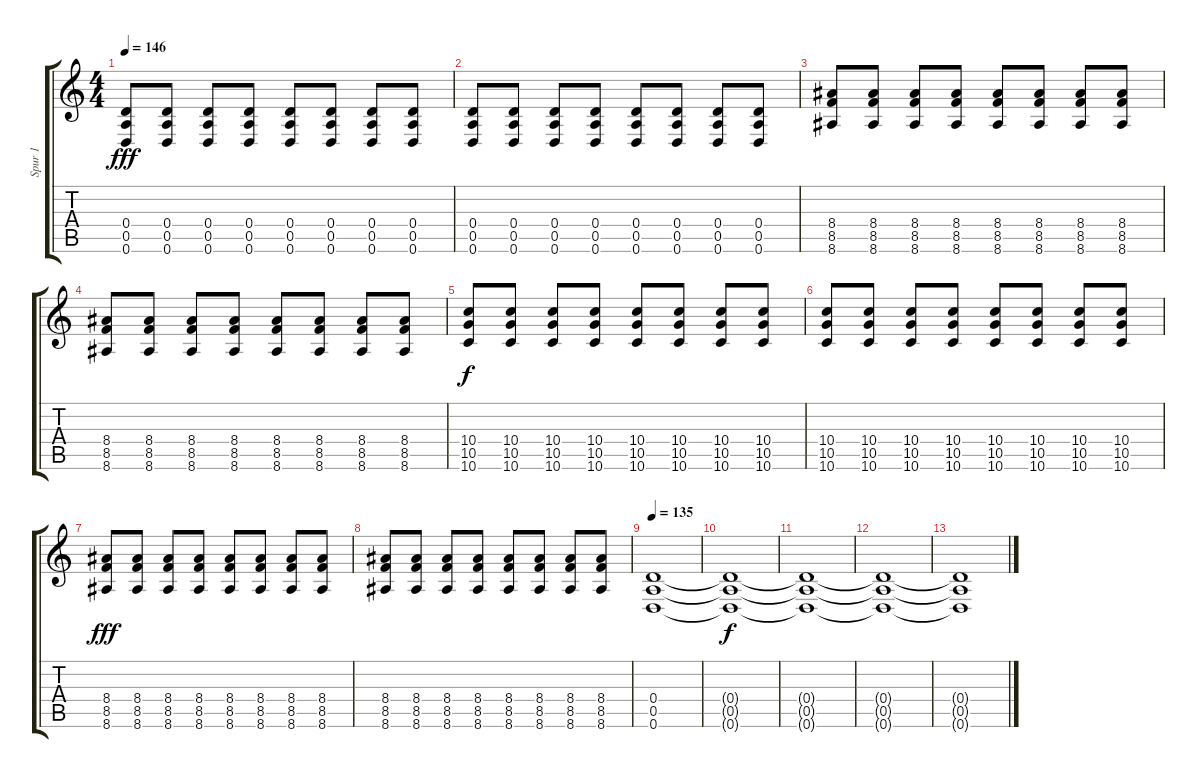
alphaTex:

\track ("Spur 1" "Spur 1") {instrument distortionguitar}
\staff {score tabs}
\tuning (E4 B3 G3 D3 A2 D2) {hide}
\ts (4 4)
\tempo 146
\clef g2
\ks c
(0.4 0.5 0.6).8{dy fff} (0.4 0.5 0.6).8 (0.4 0.5 0.6).8 (0.4 0.5 0.6).8 (0.4 0.5 0.6).8 (0.4 0.5 0.6).8 (0.4 0.5 0.6).8 (0.4 0.5 0.6).8 |
(0.4 0.5 0.6).8 (0.4 0.5 0.6).8 (0.4 0.5 0.6).8 (0.4 0.5 0.6).8 (0.4 0.5 0.6).8 (0.4 0.5 0.6).8 (0.4 0.5 0.6).8 (0.4 0.5 0.6).8 |
(8.4 8.5 8.6).8 (8.4 8.5 8.6).8 (8.4 8.5 8.6).8 (8.4 8.5 8.6).8 (8.4 8.5 8.6).8 (8.4 8.5 8.6).8 (8.4 8.5 8.6).8 (8.4 8.5 8.6).8 |
(8.4 8.5 8.6).8 (8.4 8.5 8.6).8 (8.4 8.5 8.6).8 (8.4 8.5 8.6).8 (8.4 8.5 8.6).8 (8.4 8.5 8.6).8 (8.4 8.5 8.6).8 (8.4 8.5 8.6).8 |
(10.4 10.5 10.6).8{dy f} (10.4 10.5 10.6).8 (10.4 10.5 10.6).8 (10.4 10.5 10.6).8 (10.4 10.5 10.6).8 (10.4 10.5 10.6).8 (10.4 10.5 10.6).8 (10.4 10.5 10.6).8 |
(10.4 10.5 10.6).8 (10.4 10.5 10.6).8 (10.4 10.5 10.6).8 (10.4 10.5 10.6).8 (10.4 10.5 10.6).8 (10.4 10.5 10.6).8 (10.4 10.5 10.6).8 (10.4 10.5 10.6).8 |
(8.4 8.5 8.6).8{dy fff} (8.4 8.5 8.6).8 (8.4 8.5 8.6).8 (8.4 8.5 8.6).8 (8.4 8.5 8.6).8 (8.4 8.5 8.6).8 (8.4 8.5 8.6).8 (8.4 8.5 8.6).8 |
(8.4 8.5 8.6).8 (8.4 8.5 8.6).8 (8.4 8.5 8.6).8 (8.4 8.5 8.6).8 (8.4 8.5 8.6).8 (8.4 8.5 8.6).8 (8.4 8.5 8.6).8 (8.4 8.5 8.6).8 |
\tempo 135
(0.4 0.5 0.6).1 |
(0.4{t} 0.5{t} 0.6{t}).1{dy f} |
(0.4{t} 0.5{t} 0.6{t}).1 |
(0.4{t} 0.5{t} 0.6{t}).1 |
(0.4{t} 0.5{t} 0.6{t}).1
